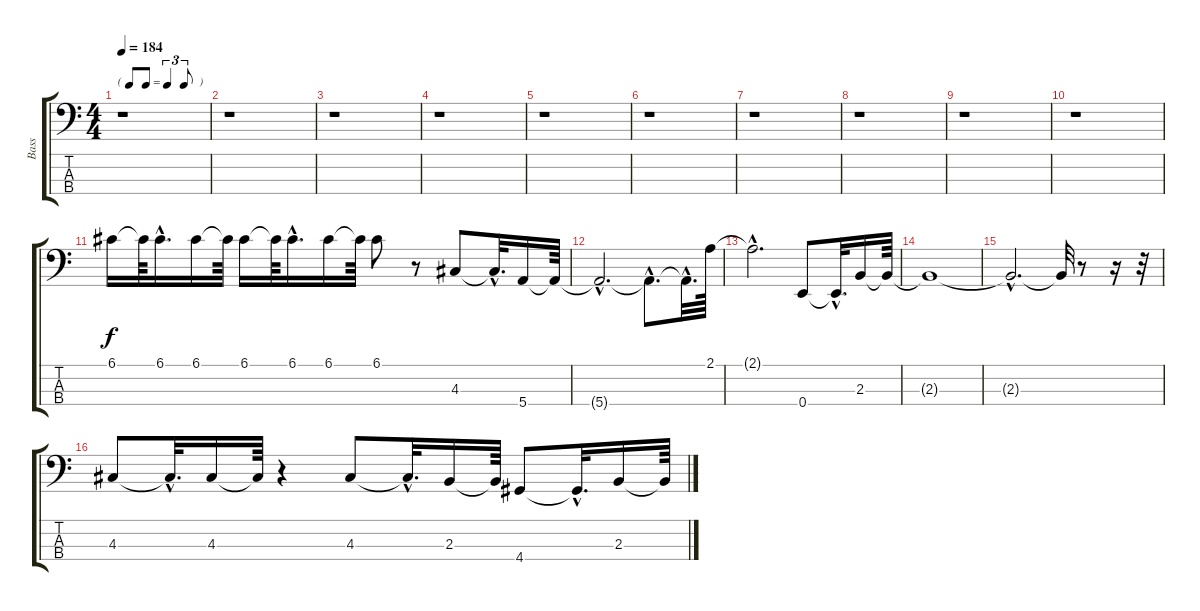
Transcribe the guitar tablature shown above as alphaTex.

\track ("Bass" "Bass") {instrument electricbasspick}
\staff {score tabs}
\tuning (G2 D2 A1 E1) {hide}
\ts (4 4)
\tf triplet8th
\tempo 184
\clef f4
\ks c
r.1{dy f} |
r.1 |
r.1 |
r.1 |
r.1 |
r.1 |
r.1 |
r.1 |
r.1 |
r.1 |
6.1.16 6.1{t}.64 6.1{hac}.16{d} 6.1.16 6.1{t}.64 6.1.16 6.1{t}.64 6.1{hac}.16{d} 6.1.16 6.1{t}.64 6.1.8 r.8 4.3.8 4.3{hac t}.32{d} 5.4.16 5.4{t}.64 |
5.4{hac t}.2{d} 5.4{hac t}.8{d} 5.4{hac t}.32{d} 2.1.64 |
2.1{hac t}.2{d} 0.4.8 0.4{hac t}.32{d} 2.3.16 2.3{t}.64 |
2.3{t}.1 |
2.3{hac t}.2{d} 2.3{t}.32 r.8 r.16 r.32 |
4.3.8 4.3{hac t}.32{d} 4.3.16 4.3{t}.64 r.4 4.3.8 4.3{hac t}.32{d} 2.3.16 2.3{t}.64 4.4.8 4.4{hac t}.32{d} 2.3.16 2.3{t}.64
